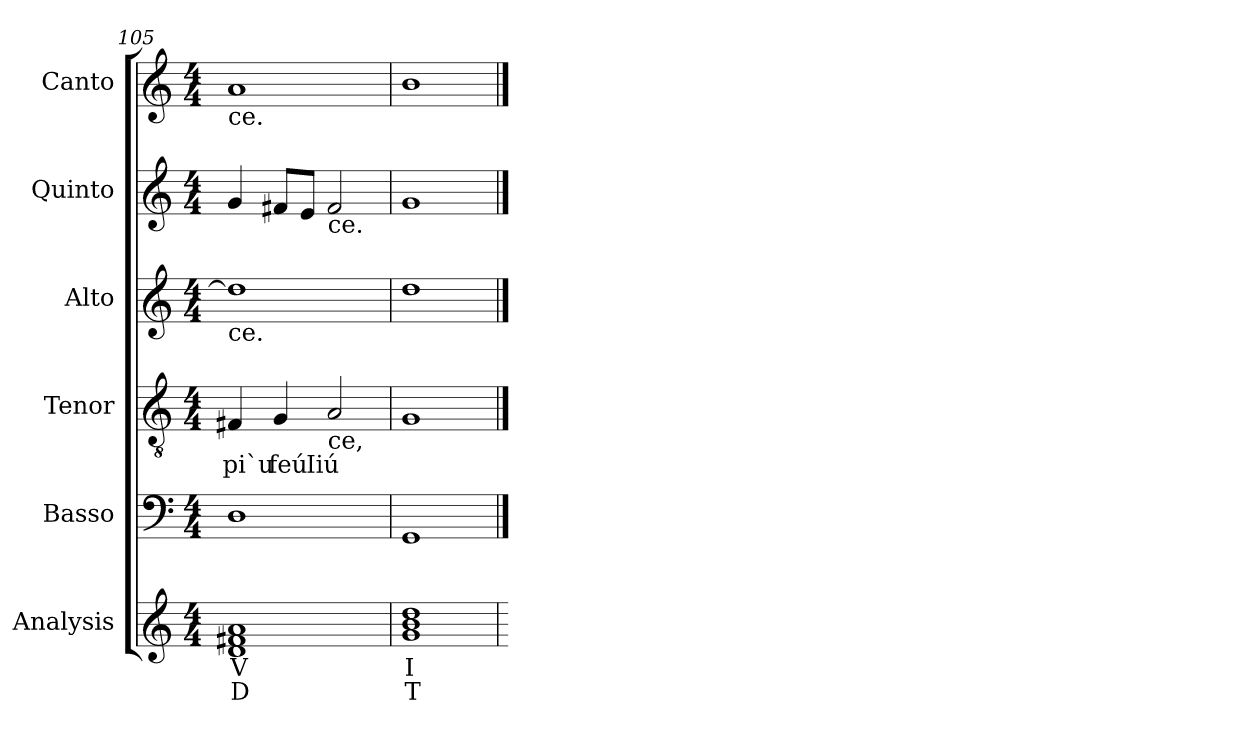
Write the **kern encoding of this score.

**kern	**text	**text	**kern	**kern	**text	**kern	**kern	**kern
*part6	*part6	*part6	*part5	*part4	*part4	*part3	*part2	*part1
*staff6	*staff6	*staff6	*staff5	*staff4	*staff4	*staff3	*staff2	*staff1
*I"Analysis	*	*	*I"Basso	*I"Tenor	*	*I"Alto	*I"Quinto	*I"Canto
*	*	*	*clefF4	*clefGv2	*	*clefG2	*clefG2	*clefG2
*k[]	*	*	*k[]	*k[]	*	*k[]	*k[]	*k[]
*M4/4	*	*	*M4/4	*M4/4	*	*M4/4	*M4/4	*M4/4
=105	=105	=105	=105	=105	=105	=105	=105	=105
!	!	!	!	!	!	!	!	!LO:TX:b:t=ce.
!	!	!	!	!	!	!LO:TX:b:t=ce.	!	!
!	!	!	!	!	!LO:LY:b	!	!	!
1d 1f#X 1a	V	D	1D	4F#X/	pi`u	1dd]	4g/	1a
!	!	!	!	!	!LO:LY:b	!	!	!
.	.	.	.	4G/	feú	.	8f#X/L	.
.	.	.	.	.	.	.	8e/J	.
!	!	!	!	!	!	!	!LO:TX:b:t=ce.	!
!	!	!	!	!LO:TX:b:t=ce,	!	!	!	!
!	!	!	!	!	!LO:LY:b	!	!	!
.	.	.	.	2A/	Iiú	.	2f#/	.
=106	=106	=106	=106	=106	=106	=106	=106	=106
1g 1b 1dd	I	T	1GG	1G	.	1dd	1g	1b
=	==	==	==	==	==	==	==	==
*-	*-	*-	*-	*-	*-	*-	*-	*-
